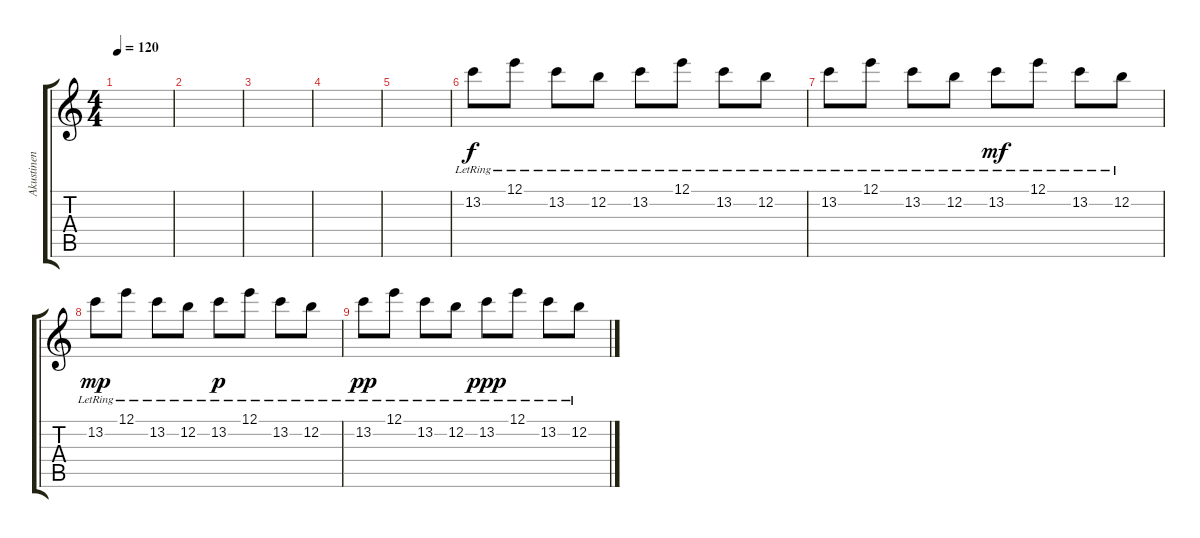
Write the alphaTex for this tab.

\track ("Akustinen" "Akustinen") {instrument acousticguitarsteel}
\staff {score tabs}
\tuning (E4 B3 G3 D3 A2 E2) {hide}
\ts (4 4)
\tempo 120
\clef g2
\ks c
|
|
|
|
|
13.2{lr}.8 12.1{lr}.8 13.2{lr}.8 12.2{lr}.8 13.2{lr}.8 12.1{lr}.8 13.2{lr}.8 12.2{lr}.8 |
13.2{lr}.8 12.1{lr}.8 13.2{lr}.8 12.2{lr}.8 13.2{lr}.8{dy mf} 12.1{lr}.8 13.2{lr}.8 12.2{lr}.8 |
13.2{lr}.8{dy mp} 12.1{lr}.8 13.2{lr}.8 12.2{lr}.8 13.2{lr}.8{dy p} 12.1{lr}.8 13.2{lr}.8 12.2{lr}.8 |
13.2{lr}.8{dy pp} 12.1{lr}.8 13.2{lr}.8 12.2{lr}.8 13.2{lr}.8{dy ppp} 12.1{lr}.8 13.2{lr}.8 12.2{lr}.8
